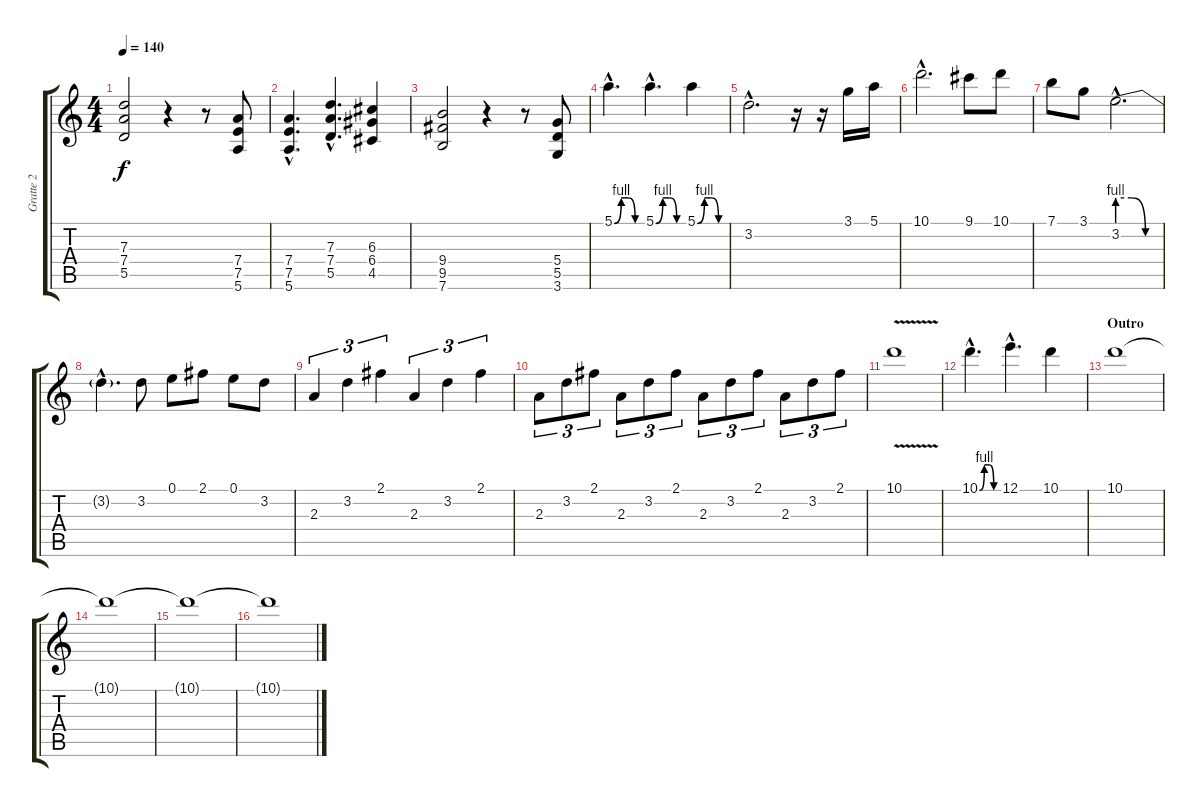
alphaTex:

\track ("Gratte 2" "Gratte 2") {instrument overdrivenguitar}
\staff {score tabs}
\tuning (E4 B3 G3 D3 A2 E2) {hide}
\ts (4 4)
\tempo 140
\clef g2
\ks c
(7.3 7.4 5.5).2{dy f} r.4 r.8 (7.4 7.5 5.6).8 |
(7.4{hac} 7.5{hac} 5.6{hac}).4{d} (7.3{hac} 7.4{hac} 5.5{hac}).4{d} (6.3 6.4 4.5).4 |
(9.4 9.5 7.6).2 r.4 r.8 (5.4 5.5 3.6).8 |
5.1{be (custom 0 0 15 4 30 4 45 0 60 0) hac}.4{d} 5.1{be (custom 0 0 15 4 30 4 45 0 60 0) hac}.4{d} 5.1{be (custom 0 0 15 4 30 4 45 0 60 0)}.4 |
3.2{hac}.2{d} r.16 r.16 3.1.16 5.1.16 |
10.1{hac}.2{d} 9.1.8 10.1.8 |
7.1.8 3.1.8 3.2{be (custom 0 4 20 4 40 0 60 0) hac}.2{d} |
3.2{hac t}.4{d} 3.2.8 0.1.8 2.1.8 0.1.8 3.2.8 |
2.3.4{tu (3 2)} 3.2.4{tu (3 2)} 2.1.4{tu (3 2)} 2.3.4{tu (3 2)} 3.2.4{tu (3 2)} 2.1.4{tu (3 2)} |
2.3.8{tu (3 2)} 3.2.8{tu (3 2)} 2.1.8{tu (3 2)} 2.3.8{tu (3 2)} 3.2.8{tu (3 2)} 2.1.8{tu (3 2)} 2.3.8{tu (3 2)} 3.2.8{tu (3 2)} 2.1.8{tu (3 2)} 2.3.8{tu (3 2)} 3.2.8{tu (3 2)} 2.1.8{tu (3 2)} |
10.1{v}.1 |
10.1{be (custom 0 0 15 4 30 4 45 0 60 0) hac}.4{d} 12.1{hac}.4{d} 10.1.4 |
\section ("" "Outro")
10.1.1 |
10.1{t}.1 |
10.1{t}.1 |
10.1{t}.1
